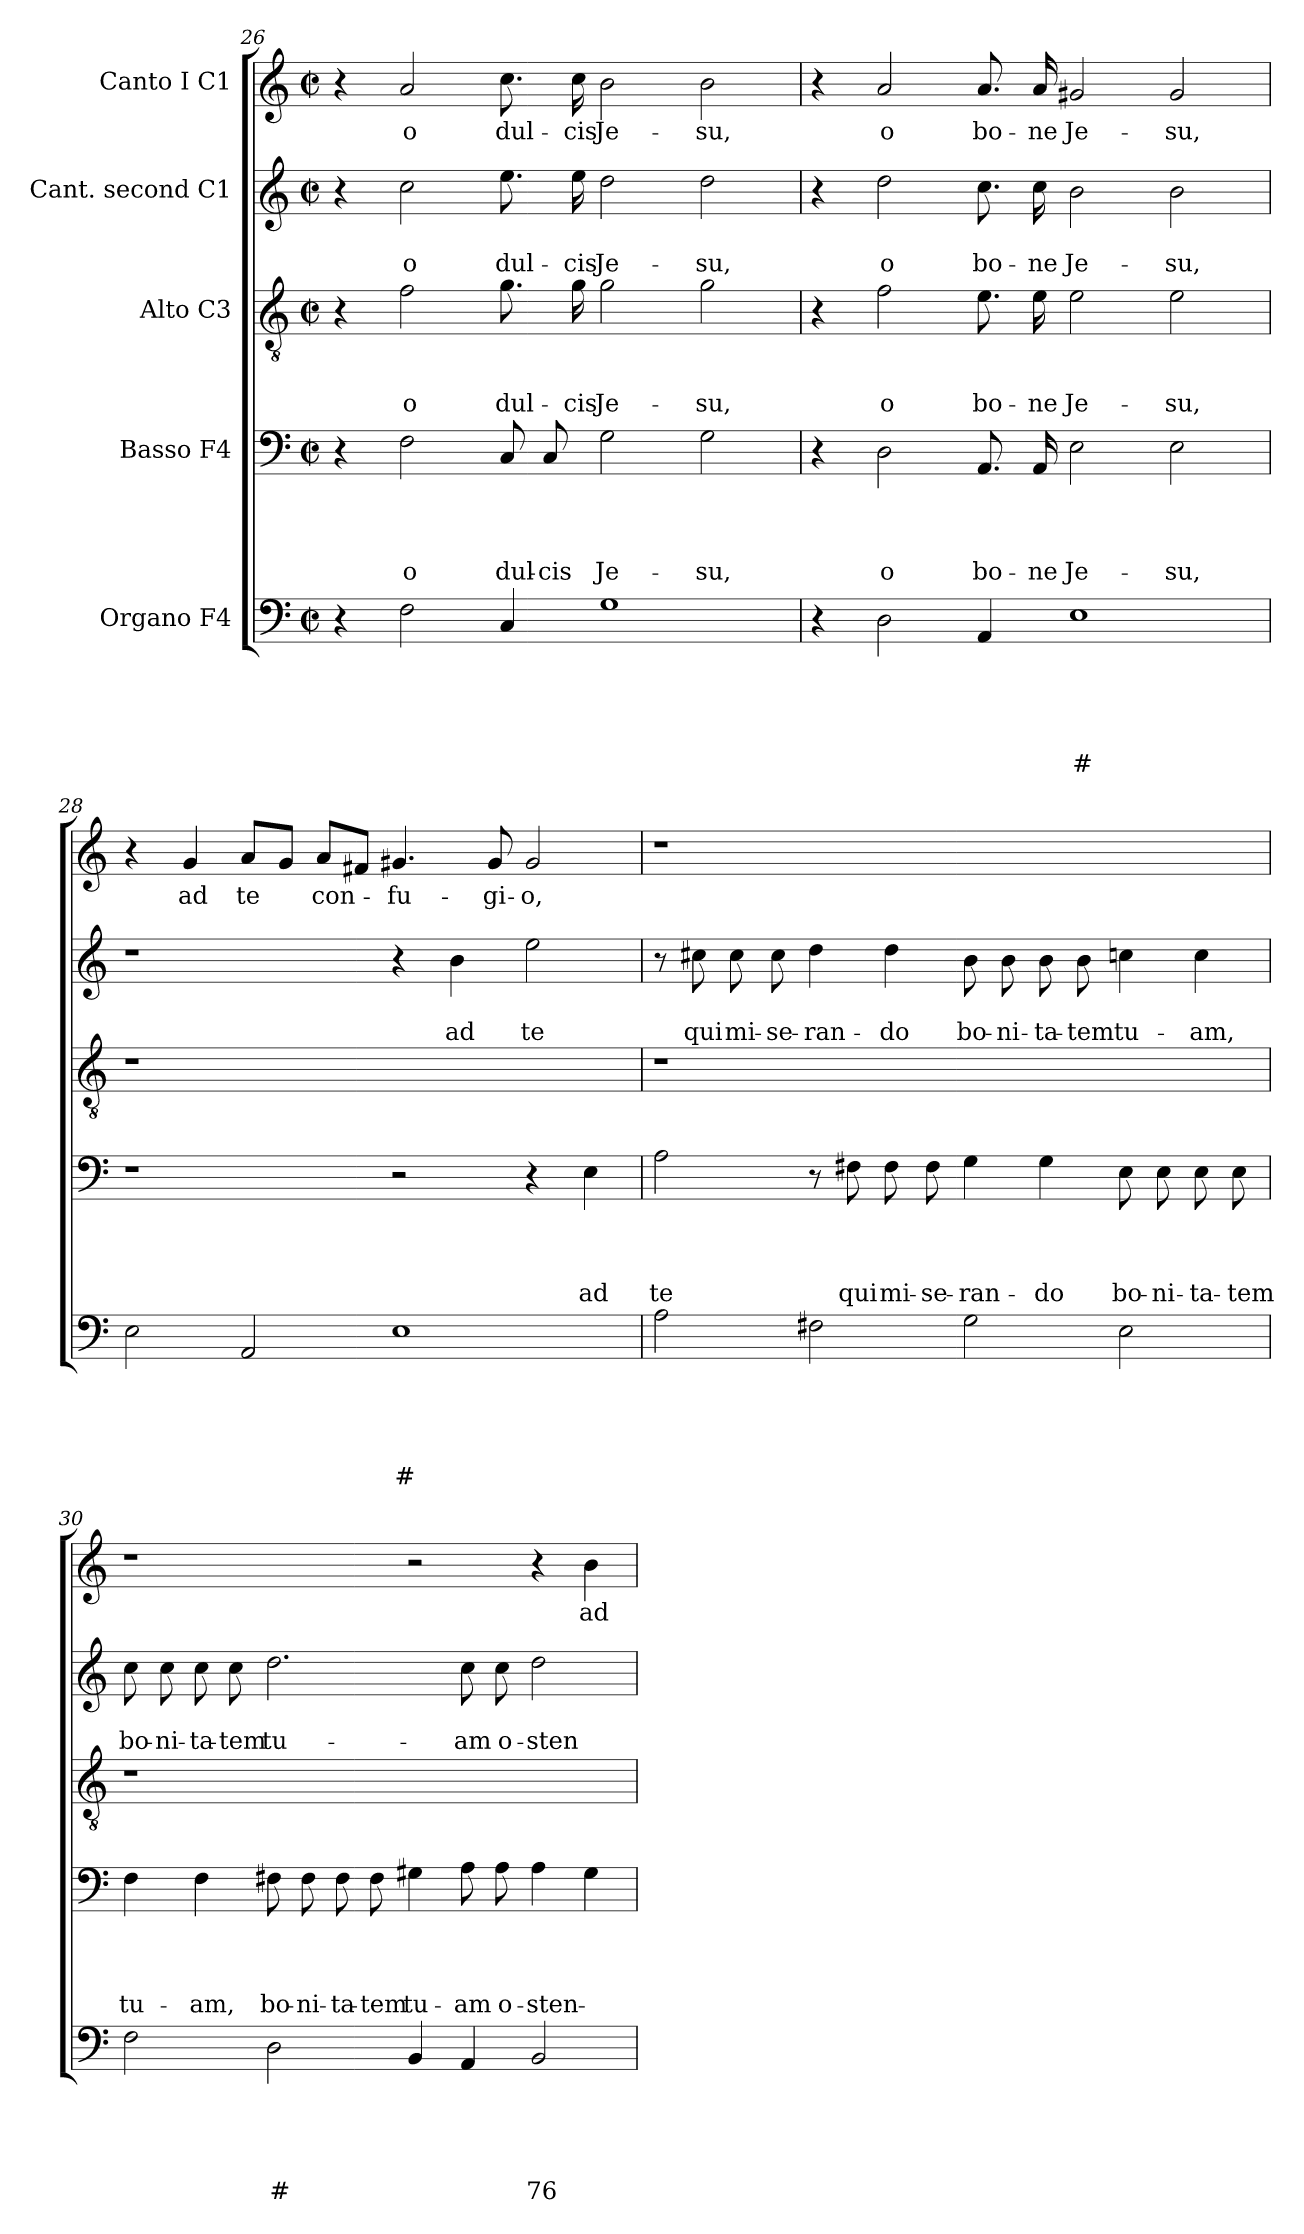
**kern	**text	**text	**text	**text	**text	**kern	**text	**text	**text	**text	**kern	**text	**text	**text	**kern	**text	**text	**kern	**text
*part5	*part5	*part5	*part5	*part5	*part5	*part4	*part4	*part4	*part4	*part4	*part3	*part3	*part3	*part3	*part2	*part2	*part2	*part1	*part1
*staff5	*staff5	*staff5	*staff5	*staff5	*staff5	*staff4	*staff4	*staff4	*staff4	*staff4	*staff3	*staff3	*staff3	*staff3	*staff2	*staff2	*staff2	*staff1	*staff1
*I"Organo F4	*	*	*	*	*	*I"Basso F4	*	*	*	*	*I"Alto C3	*	*	*	*I"Cant. second C1	*	*	*I"Canto I C1	*
*clefF4	*	*	*	*	*	*clefF4	*	*	*	*	*clefGv2	*	*	*	*clefG2	*	*	*clefG2	*
*k[]	*	*	*	*	*	*k[]	*	*	*	*	*k[]	*	*	*	*k[]	*	*	*k[]	*
*C:	*	*	*	*	*	*C:	*	*	*	*	*C:	*	*	*	*C:	*	*	*C:	*
*M2/2	*	*	*	*	*	*M2/2	*	*	*	*	*M2/2	*	*	*	*M2/2	*	*	*M2/2	*
*met(c|)	*	*	*	*	*	*met(c|)	*	*	*	*	*met(c|)	*	*	*	*met(c|)	*	*	*met(c|)	*
=26	=26	=26	=26	=26	=26	=26	=26	=26	=26	=26	=26	=26	=26	=26	=26	=26	=26	=26	=26
4r	.	.	.	.	.	4r	.	.	.	.	4r	.	.	.	4r	.	.	4r	.
!	!	!	!	!	!	!	!	!	!	!LO:LY:b	!	!	!	!LO:LY:b	!	!	!LO:LY:b	!	!LO:LY:b
2F\	.	.	.	.	.	2F\	.	.	.	o	2f\	.	.	o	2cc\	.	o	2a/	o
!	!	!	!	!	!	!	!	!	!	!LO:LY:b	!	!	!	!LO:LY:b	!	!	!LO:LY:b	!	!LO:LY:b
4C/	.	.	.	.	.	8C/	.	.	.	dul-	8.g\	.	.	dul-	8.ee\	.	dul-	8.cc\	dul-
!	!	!	!	!	!	!	!	!	!	!LO:LY:b	!	!	!	!	!	!	!	!	!
.	.	.	.	.	.	8C/	.	.	.	-cis	.	.	.	.	.	.	.	.	.
!	!	!	!	!	!	!	!	!	!	!	!	!	!	!LO:LY:b	!	!	!LO:LY:b	!	!LO:LY:b
.	.	.	.	.	.	.	.	.	.	.	16g\	.	.	-cis	16ee\	.	-cis	16cc\	-cis
!	!	!	!	!	!	!	!	!	!	!LO:LY:b	!	!	!	!LO:LY:b	!	!	!LO:LY:b	!	!LO:LY:b
1G	.	.	.	.	.	2G\	.	.	.	Je-	2g\	.	.	Je-	2dd\	.	Je-	2b\	Je-
!	!	!	!	!	!	!	!	!	!	!LO:LY:b	!	!	!	!LO:LY:b	!	!	!LO:LY:b	!	!LO:LY:b
.	.	.	.	.	.	2G\	.	.	.	-su,	2g\	.	.	-su,	2dd\	.	-su,	2b\	-su,
=27	=27	=27	=27	=27	=27	=27	=27	=27	=27	=27	=27	=27	=27	=27	=27	=27	=27	=27	=27
4r	.	.	.	.	.	4r	.	.	.	.	4r	.	.	.	4r	.	.	4r	.
!	!	!	!	!	!	!	!	!	!	!LO:LY:b	!	!	!	!LO:LY:b	!	!	!LO:LY:b	!	!LO:LY:b
2D\	.	.	.	.	.	2D\	.	.	.	o	2f\	.	.	o	2dd\	.	o	2a/	o
!	!	!	!	!	!	!	!	!	!	!LO:LY:b	!	!	!	!LO:LY:b	!	!	!LO:LY:b	!	!LO:LY:b
4AA/	.	.	.	.	.	8.AA/	.	.	.	bo-	8.e\	.	.	bo-	8.cc\	.	bo-	8.a/	bo-
!	!	!	!	!	!	!	!	!	!	!LO:LY:b	!	!	!	!LO:LY:b	!	!	!LO:LY:b	!	!LO:LY:b
.	.	.	.	.	.	16AA/	.	.	.	-ne	16e\	.	.	-ne	16cc\	.	-ne	16a/	-ne
!	!	!	!	!	!LO:LY:b	!	!	!	!	!LO:LY:b	!	!	!	!LO:LY:b	!	!	!LO:LY:b	!	!LO:LY:b
1E	.	.	.	.	#	2E\	.	.	.	Je-	2e\	.	.	Je-	2b\	.	Je-	2g#X/	Je-
!	!	!	!	!	!	!	!	!	!	!LO:LY:b	!	!	!	!LO:LY:b	!	!	!LO:LY:b	!	!LO:LY:b
.	.	.	.	.	.	2E\	.	.	.	-su,	2e\	.	.	-su,	2b\	.	-su,	2g#/	-su,
!!LO:LB:g=z
=28	=28	=28	=28	=28	=28	=28	=28	=28	=28	=28	=28	=28	=28	=28	=28	=28	=28	=28	=28
2E\	.	.	.	.	.	1r	.	.	.	.	1r	.	.	.	1r	.	.	4r	.
!	!	!	!	!	!	!	!	!	!	!	!	!	!	!	!	!	!	!	!LO:LY:b
.	.	.	.	.	.	.	.	.	.	.	.	.	.	.	.	.	.	4g/	ad
!	!	!	!	!	!	!	!	!	!	!	!	!	!	!	!	!	!	!	!LO:LY:b
2AA/	.	.	.	.	.	.	.	.	.	.	.	.	.	.	.	.	.	8a/L	te
.	.	.	.	.	.	.	.	.	.	.	.	.	.	.	.	.	.	8g/J	.
!	!	!	!	!	!	!	!	!	!	!	!	!	!	!	!	!	!	!	!LO:LY:b
.	.	.	.	.	.	.	.	.	.	.	.	.	.	.	.	.	.	8a/L	con-
.	.	.	.	.	.	.	.	.	.	.	.	.	.	.	.	.	.	8f#X/J	.
!	!	!	!	!	!LO:LY:b	!	!	!	!	!	!	!	!	!	!	!	!	!	!LO:LY:b
1E	.	.	.	.	#	2r	.	.	.	.	1ryy	.	.	.	4r	.	.	4.g#X/	-fu-
!	!	!	!	!	!	!	!	!	!	!	!	!	!	!	!	!	!LO:LY:b	!	!
.	.	.	.	.	.	.	.	.	.	.	.	.	.	.	4b\	.	ad	.	.
!	!	!	!	!	!	!	!	!	!	!	!	!	!	!	!	!	!	!	!LO:LY:b
.	.	.	.	.	.	.	.	.	.	.	.	.	.	.	.	.	.	8g#/	-gi-
!	!	!	!	!	!	!	!	!	!	!	!	!	!	!	!	!	!LO:LY:b	!	!LO:LY:b
.	.	.	.	.	.	4r	.	.	.	.	.	.	.	.	2ee\	.	te	2g#/	-o,
!	!	!	!	!	!	!	!	!	!	!LO:LY:b	!	!	!	!	!	!	!	!	!
.	.	.	.	.	.	4E\	.	.	.	ad	.	.	.	.	.	.	.	.	.
=29	=29	=29	=29	=29	=29	=29	=29	=29	=29	=29	=29	=29	=29	=29	=29	=29	=29	=29	=29
!	!	!	!	!	!	!	!	!	!	!LO:LY:b	!	!	!	!	!	!	!	!	!
2A\	.	.	.	.	.	2A\	.	.	.	te	1r	.	.	.	8r	.	.	1r	.
!	!	!	!	!	!	!	!	!	!	!	!	!	!	!	!	!	!LO:LY:b	!	!
.	.	.	.	.	.	.	.	.	.	.	.	.	.	.	8cc#X\	.	qui	.	.
!	!	!	!	!	!	!	!	!	!	!	!	!	!	!	!	!	!LO:LY:b	!	!
.	.	.	.	.	.	.	.	.	.	.	.	.	.	.	8cc#\	.	mi-	.	.
!	!	!	!	!	!	!	!	!	!	!	!	!	!	!	!	!	!LO:LY:b	!	!
.	.	.	.	.	.	.	.	.	.	.	.	.	.	.	8cc#\	.	-se-	.	.
!	!	!	!	!	!	!	!	!	!	!	!	!	!	!	!	!	!LO:LY:b	!	!
2F#X\	.	.	.	.	.	8r	.	.	.	.	.	.	.	.	4dd\	.	-ran-	.	.
!	!	!	!	!	!	!	!	!	!	!LO:LY:b	!	!	!	!	!	!	!	!	!
.	.	.	.	.	.	8F#X\	.	.	.	qui	.	.	.	.	.	.	.	.	.
!	!	!	!	!	!	!	!	!	!	!LO:LY:b	!	!	!	!	!	!	!LO:LY:b	!	!
.	.	.	.	.	.	8F#\	.	.	.	mi-	.	.	.	.	4dd\	.	-do	.	.
!	!	!	!	!	!	!	!	!	!	!LO:LY:b	!	!	!	!	!	!	!	!	!
.	.	.	.	.	.	8F#\	.	.	.	-se-	.	.	.	.	.	.	.	.	.
!	!	!	!	!	!	!	!	!	!	!LO:LY:b	!	!	!	!	!	!	!LO:LY:b	!	!
2G\	.	.	.	.	.	4G\	.	.	.	-ran-	1ryy	.	.	.	8b\	.	bo-	1ryy	.
!	!	!	!	!	!	!	!	!	!	!	!	!	!	!	!	!	!LO:LY:b	!	!
.	.	.	.	.	.	.	.	.	.	.	.	.	.	.	8b\	.	-ni-	.	.
!	!	!	!	!	!	!	!	!	!	!LO:LY:b	!	!	!	!	!	!	!LO:LY:b	!	!
.	.	.	.	.	.	4G\	.	.	.	-do	.	.	.	.	8b\	.	-ta-	.	.
!	!	!	!	!	!	!	!	!	!	!	!	!	!	!	!	!	!LO:LY:b	!	!
.	.	.	.	.	.	.	.	.	.	.	.	.	.	.	8b\	.	-tem	.	.
!	!	!	!	!	!	!	!	!	!	!LO:LY:b	!	!	!	!	!	!	!LO:LY:b	!	!
2E\	.	.	.	.	.	8E\	.	.	.	bo-	.	.	.	.	4ccn\	.	tu-	.	.
!	!	!	!	!	!	!	!	!	!	!LO:LY:b	!	!	!	!	!	!	!	!	!
.	.	.	.	.	.	8E\	.	.	.	-ni-	.	.	.	.	.	.	.	.	.
!	!	!	!	!	!	!	!	!	!	!LO:LY:b	!	!	!	!	!	!	!LO:LY:b	!	!
.	.	.	.	.	.	8E\	.	.	.	-ta-	.	.	.	.	4cc\	.	-am,	.	.
!	!	!	!	!	!	!	!	!	!	!LO:LY:b	!	!	!	!	!	!	!	!	!
.	.	.	.	.	.	8E\	.	.	.	-tem	.	.	.	.	.	.	.	.	.
=30	=30	=30	=30	=30	=30	=30	=30	=30	=30	=30	=30	=30	=30	=30	=30	=30	=30	=30	=30
!	!	!	!	!	!	!	!	!	!	!LO:LY:b	!	!	!	!	!	!	!LO:LY:b	!	!
2F\	.	.	.	.	.	4F\	.	.	.	tu-	1r	.	.	.	8cc\	.	bo-	1r	.
!	!	!	!	!	!	!	!	!	!	!	!	!	!	!	!	!	!LO:LY:b	!	!
.	.	.	.	.	.	.	.	.	.	.	.	.	.	.	8cc\	.	-ni-	.	.
!	!	!	!	!	!	!	!	!	!	!LO:LY:b	!	!	!	!	!	!	!LO:LY:b	!	!
.	.	.	.	.	.	4F\	.	.	.	-am,	.	.	.	.	8cc\	.	-ta-	.	.
!	!	!	!	!	!	!	!	!	!	!	!	!	!	!	!	!	!LO:LY:b	!	!
.	.	.	.	.	.	.	.	.	.	.	.	.	.	.	8cc\	.	-tem	.	.
!	!	!	!	!	!LO:LY:b	!	!	!	!	!LO:LY:b	!	!	!	!	!	!	!LO:LY:b	!	!
2D\	.	.	.	.	#	8F#X\	.	.	.	bo-	.	.	.	.	2.dd\	.	tu-	.	.
!	!	!	!	!	!	!	!	!	!	!LO:LY:b	!	!	!	!	!	!	!	!	!
.	.	.	.	.	.	8F#\	.	.	.	-ni-	.	.	.	.	.	.	.	.	.
!	!	!	!	!	!	!	!	!	!	!LO:LY:b	!	!	!	!	!	!	!	!	!
.	.	.	.	.	.	8F#\	.	.	.	-ta-	.	.	.	.	.	.	.	.	.
!	!	!	!	!	!	!	!	!	!	!LO:LY:b	!	!	!	!	!	!	!	!	!
.	.	.	.	.	.	8F#\	.	.	.	-tem	.	.	.	.	.	.	.	.	.
!	!	!	!	!	!	!	!	!	!	!LO:LY:b	!	!	!	!	!	!	!	!	!
4BB/	.	.	.	.	.	4G#X\	.	.	.	tu-	1ryy	.	.	.	.	.	.	2r	.
!	!	!	!	!	!	!	!	!	!	!LO:LY:b	!	!	!	!	!	!	!LO:LY:b	!	!
4AA/	.	.	.	.	.	8A\	.	.	.	-am	.	.	.	.	8cc\	.	-am	.	.
!	!	!	!	!	!	!	!	!	!	!LO:LY:b	!	!	!	!	!	!	!LO:LY:b	!	!
.	.	.	.	.	.	8A\	.	.	.	o-	.	.	.	.	8cc\	.	o-	.	.
!	!	!	!	!	!LO:LY:b	!	!	!	!	!LO:LY:b	!	!	!	!	!	!	!LO:LY:b	!	!
2BB/	.	.	.	.	76	4A\	.	.	.	-sten-	.	.	.	.	2dd\	.	-sten-	4r	.
!	!	!	!	!	!	!	!	!	!	!	!	!	!	!	!	!	!	!	!LO:LY:b
.	.	.	.	.	.	4G#\	.	.	.	.	.	.	.	.	.	.	.	4b\	ad
=	=	=	=	=	=	=	=	=	=	=	=	=	=	=	=	=	=	=	=
*-	*-	*-	*-	*-	*-	*-	*-	*-	*-	*-	*-	*-	*-	*-	*-	*-	*-	*-	*-
